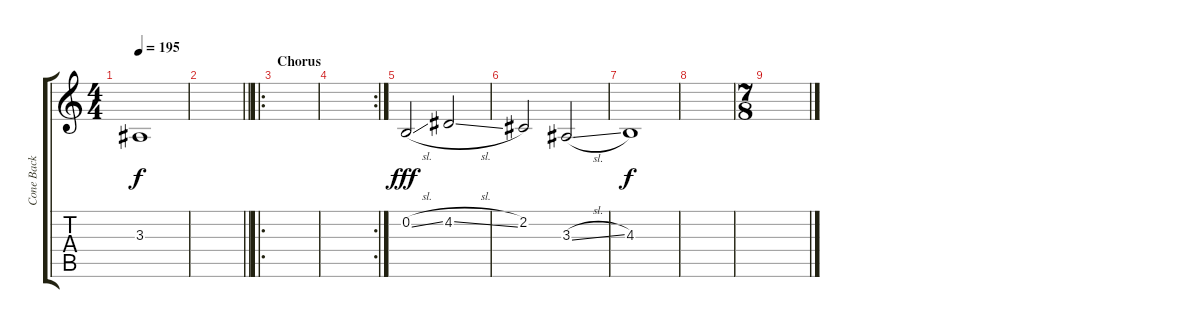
\track ("Cone Back Vocals" "Cone Back ") {instrument clarinet}
\staff {score tabs}
\tuning (E4 B3 G3 D3 A2 E2) {hide}
\ts (4 4)
\tempo 195
\clef g2
\ks c
3.3.1{dy f} |
\barLineRight lightlight
|
\ro
\section ("" "Chorus")
|
\rc 2
|
0.2{sl}.2{dy fff} 4.2{sl}.2 |
2.2.2 3.3{sl}.2 |
4.3.1{dy f} |
|
\ts (7 8)
